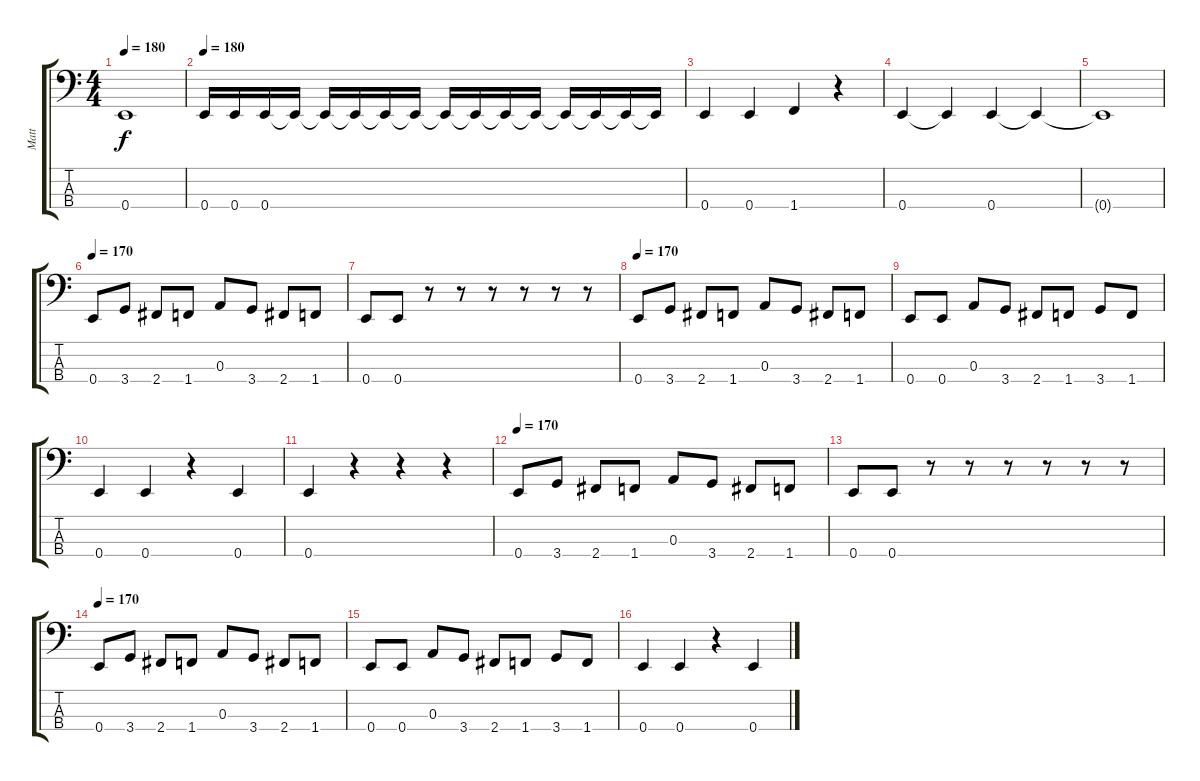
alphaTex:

\track ("Matt" "Matt") {instrument electricbassfinger}
\staff {score tabs}
\tuning (Eb2 D2 A1 E1) {hide}
\ts (4 4)
\tempo 180
\clef f4
\ks c
0.4{t}.1{dy f} |
\tempo 180
0.4.16 0.4.16 0.4.16 0.4{t}.16 0.4{t}.16 0.4{t}.16 0.4{t}.16 0.4{t}.16 0.4{t}.16 0.4{t}.16 0.4{t}.16 0.4{t}.16 0.4{t}.16 0.4{t}.16 0.4{t}.16 0.4{t}.16 |
0.4.4 0.4.4 1.4.4 r.4 |
0.4.4 0.4{t}.4 0.4.4 0.4{t}.4 |
0.4{t}.1 |
\tempo 170
0.4.8 3.4.8 2.4.8 1.4.8 0.3.8 3.4.8 2.4.8 1.4.8 |
0.4.8 0.4.8 r.8 r.8 r.8 r.8 r.8 r.8 |
\tempo 170
0.4.8 3.4.8 2.4.8 1.4.8 0.3.8 3.4.8 2.4.8 1.4.8 |
0.4.8 0.4.8 0.3.8 3.4.8 2.4.8 1.4.8 3.4.8 1.4.8 |
0.4.4 0.4.4 r.4 0.4.4 |
0.4.4 r.4 r.4 r.4 |
\tempo 170
0.4.8 3.4.8 2.4.8 1.4.8 0.3.8 3.4.8 2.4.8 1.4.8 |
0.4.8 0.4.8 r.8 r.8 r.8 r.8 r.8 r.8 |
\tempo 170
0.4.8 3.4.8 2.4.8 1.4.8 0.3.8 3.4.8 2.4.8 1.4.8 |
0.4.8 0.4.8 0.3.8 3.4.8 2.4.8 1.4.8 3.4.8 1.4.8 |
0.4.4 0.4.4 r.4 0.4.4
